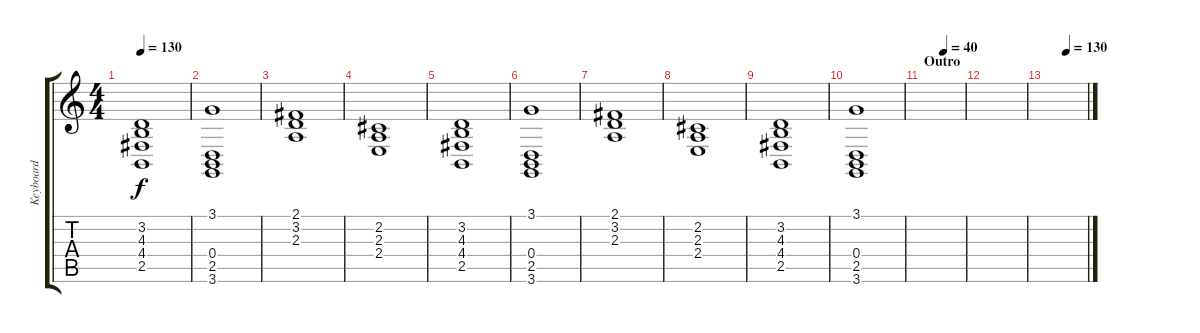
\track ("Keyboard" "Keyboard") {instrument stringensemble2}
\staff {score tabs}
\tuning (E4 B3 G3 D3 A2 E2) {hide}
\ts (4 4)
\tempo 130
\clef g2
\ks c
(3.2 4.3 4.4 2.5).1{dy f} |
(3.1 0.4 2.5 3.6).1 |
(2.1 3.2 2.3).1 |
(2.2 2.3 2.4).1 |
(3.2 4.3 4.4 2.5).1 |
(3.1 0.4 2.5 3.6).1 |
(2.1 3.2 2.3).1 |
(2.2 2.3 2.4).1 |
(3.2 4.3 4.4 2.5).1 |
(3.1 0.4 2.5 3.6).1 |
\section ("" "Outro")
\tempo (40 0.5)
|
|
\tempo (130 0.5)
